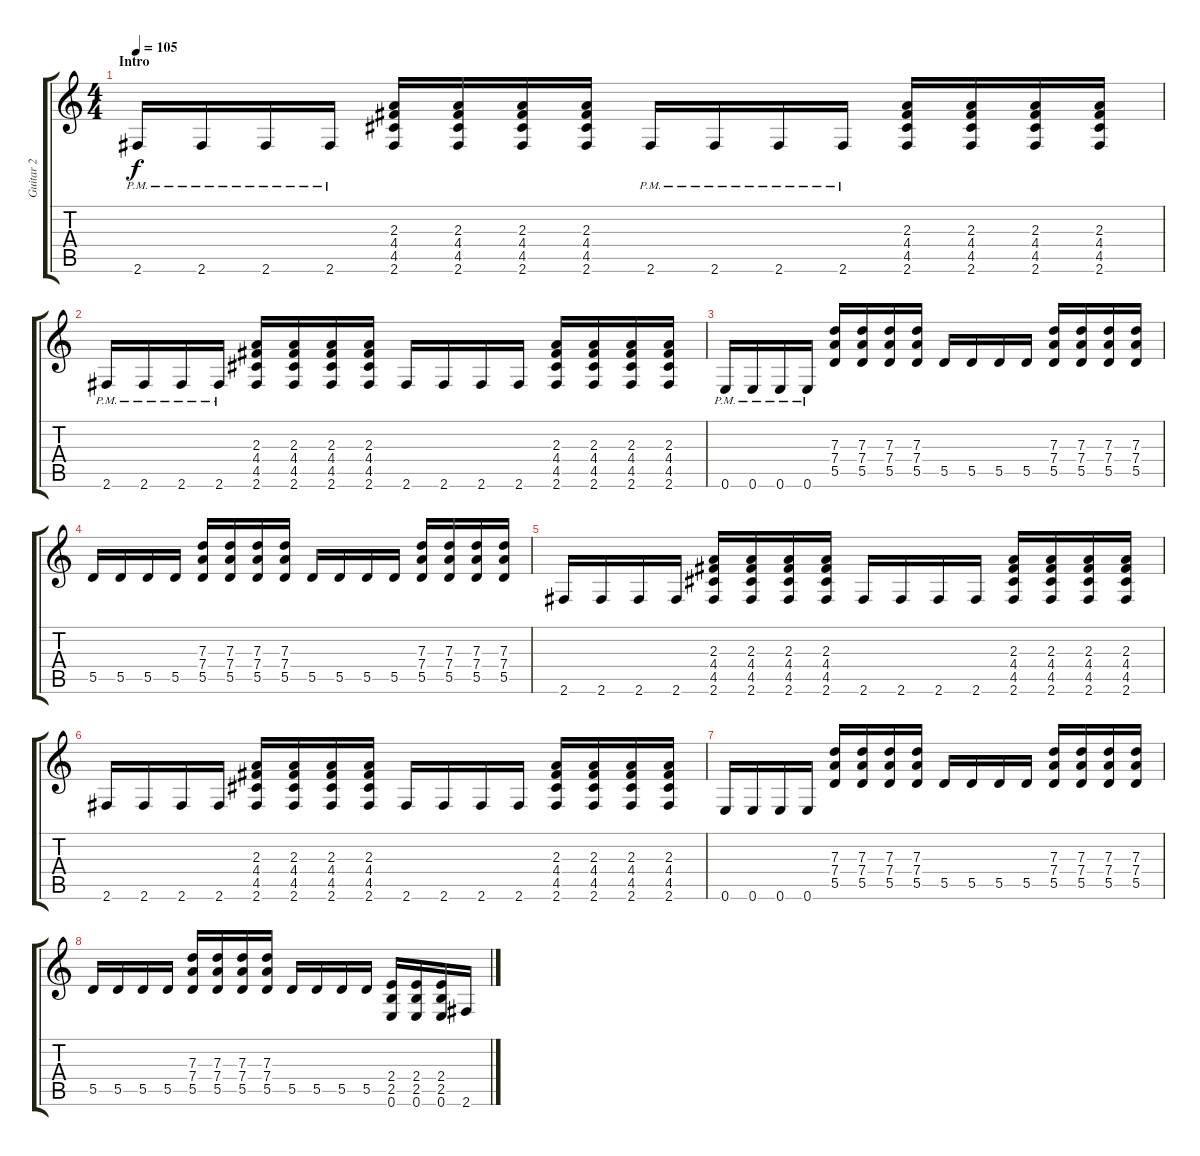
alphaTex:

\track ("Guitar 2" "Guitar 2") {instrument distortionguitar}
\staff {score tabs}
\tuning (E4 B3 G3 D3 A2 E2) {hide}
\ts (4 4)
\section ("" "Intro")
\tempo 105
\clef g2
\ks c
2.6{pm}.16{dy f instrument distortionguitar} 2.6{pm}.16 2.6{pm}.16 2.6{pm}.16 (2.3 4.4 4.5 2.6).16 (2.3 4.4 4.5 2.6).16 (2.3 4.4 4.5 2.6).16 (2.3 4.4 4.5 2.6).16 2.6{pm}.16 2.6{pm}.16 2.6{pm}.16 2.6{pm}.16 (2.3 4.4 4.5 2.6).16 (2.3 4.4 4.5 2.6).16 (2.3 4.4 4.5 2.6).16 (2.3 4.4 4.5 2.6).16 |
2.6{pm}.16 2.6{pm}.16 2.6{pm}.16 2.6{pm}.16 (2.3 4.4 4.5 2.6).16 (2.3 4.4 4.5 2.6).16 (2.3 4.4 4.5 2.6).16 (2.3 4.4 4.5 2.6).16 2.6.16 2.6.16 2.6.16 2.6.16 (2.3 4.4 4.5 2.6).16 (2.3 4.4 4.5 2.6).16 (2.3 4.4 4.5 2.6).16 (2.3 4.4 4.5 2.6).16 |
0.6{pm}.16 0.6{pm}.16 0.6{pm}.16 0.6{pm}.16 (7.3 7.4 5.5).16 (7.3 7.4 5.5).16 (7.3 7.4 5.5).16 (7.3 7.4 5.5).16 5.5.16 5.5.16 5.5.16 5.5.16 (7.3 7.4 5.5).16 (7.3 7.4 5.5).16 (7.3 7.4 5.5).16 (7.3 7.4 5.5).16 |
5.5.16 5.5.16 5.5.16 5.5.16 (7.3 7.4 5.5).16 (7.3 7.4 5.5).16 (7.3 7.4 5.5).16 (7.3 7.4 5.5).16 5.5.16 5.5.16 5.5.16 5.5.16 (7.3 7.4 5.5).16 (7.3 7.4 5.5).16 (7.3 7.4 5.5).16 (7.3 7.4 5.5).16 |
2.6.16 2.6.16 2.6.16 2.6.16 (2.3 4.4 4.5 2.6).16 (2.3 4.4 4.5 2.6).16 (2.3 4.4 4.5 2.6).16 (2.3 4.4 4.5 2.6).16 2.6.16 2.6.16 2.6.16 2.6.16 (2.3 4.4 4.5 2.6).16 (2.3 4.4 4.5 2.6).16 (2.3 4.4 4.5 2.6).16 (2.3 4.4 4.5 2.6).16 |
2.6.16 2.6.16 2.6.16 2.6.16 (2.3 4.4 4.5 2.6).16 (2.3 4.4 4.5 2.6).16 (2.3 4.4 4.5 2.6).16 (2.3 4.4 4.5 2.6).16 2.6.16 2.6.16 2.6.16 2.6.16 (2.3 4.4 4.5 2.6).16 (2.3 4.4 4.5 2.6).16 (2.3 4.4 4.5 2.6).16 (2.3 4.4 4.5 2.6).16 |
0.6.16 0.6.16 0.6.16 0.6.16 (7.3 7.4 5.5).16 (7.3 7.4 5.5).16 (7.3 7.4 5.5).16 (7.3 7.4 5.5).16 5.5.16 5.5.16 5.5.16 5.5.16 (7.3 7.4 5.5).16 (7.3 7.4 5.5).16 (7.3 7.4 5.5).16 (7.3 7.4 5.5).16 |
5.5.16 5.5.16 5.5.16 5.5.16 (7.3 7.4 5.5).16 (7.3 7.4 5.5).16 (7.3 7.4 5.5).16 (7.3 7.4 5.5).16 5.5.16 5.5.16 5.5.16 5.5.16 (2.4 2.5 0.6).16 (2.4 2.5 0.6).16 (2.4 2.5 0.6).16 2.6.16
